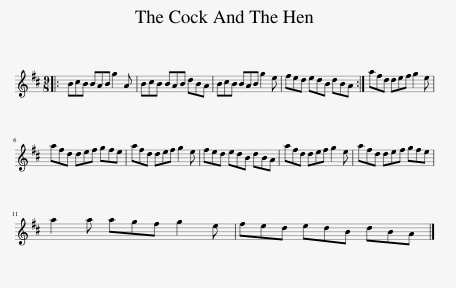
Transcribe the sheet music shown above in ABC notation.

X:1
L:1/8
M:9/8
I:linebreak $
K:Bmin
V:1 treble
V:1
|: BcB BAB g2 A | BcB BAB dBA | BcB BAB g2 e | fed edB dBA :| afd def g2 e |$ %5
 afd def gfe | afd def g2 e | fed edB dBA | afd def g2 e | afd def gfe |$ %10
 a2 a agf g2 e | fed edB dBA |] %12
